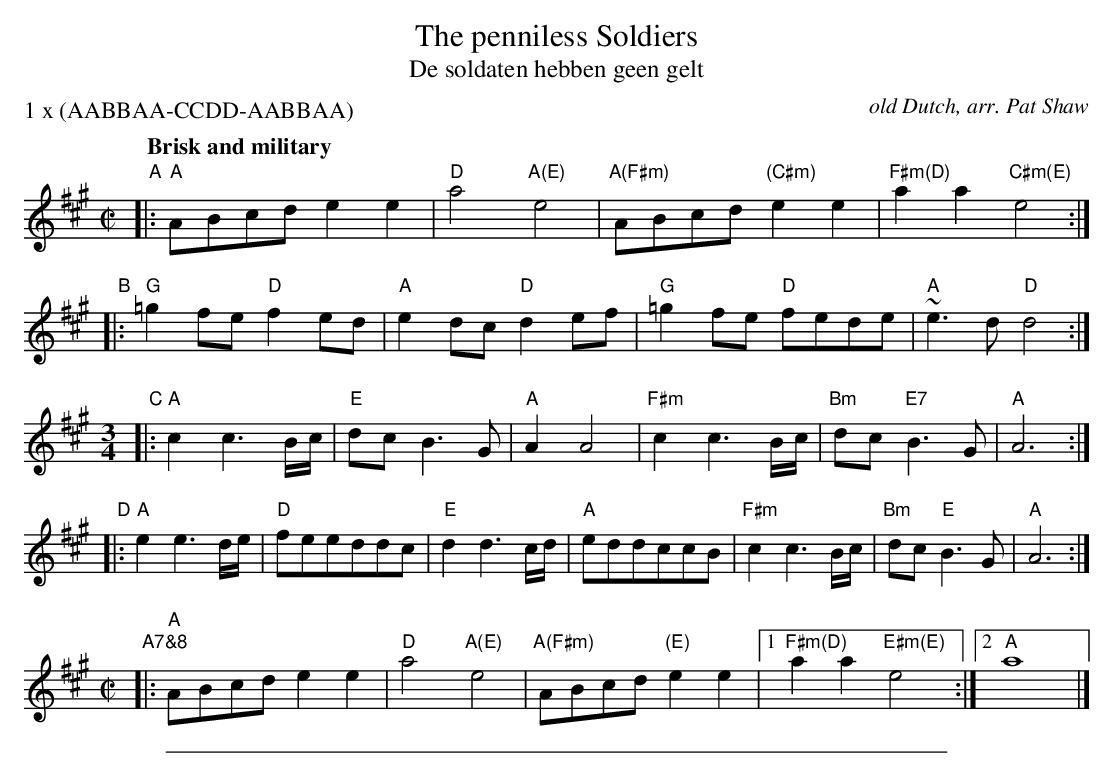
X:1
T: The penniless Soldiers
T: De soldaten hebben geen gelt
C: old Dutch, arr. Pat Shaw
P: 1 x (AABBAA-CCDD-AABBAA)
Q: "Brisk and military"
M: C|
L: 1/8
K: A
"A"|: "A"ABcd e2e2 | "D"a4 "A(E)"e4 | "A(F#m)"ABcd "(C#m)"e2e2 | "F#m(D)"a2a2 "C#m(E)"e4 :|
"B"|: "G"=g2fe "D"f2ed | "A"e2dc "D"d2ef | "G"=g2fe "D"fede | "A"~e3d "D"d4 :|
M: 3/4
"C"|: "A"c2 c3 B/c/ | "E"dc B3 G | "A"A2 A4 | "F#m"c2 c3 B/c/ | "Bm"dc "E7"B3 G | "A"A6 :|
"D"|: "A"e2e3 d/e/ | "D"feeddc | "E"d2 d3 c/d/ | "A"eddccB | "F#m"c2 c3 B/c/ | "Bm"dc "E"B3 G | "A"A6 :|
M: C|
"A7&8"|: "A"ABcd e2e2 | "D"a4 "A(E)"e4 | "A(F#m)"ABcd "(E)"e2e2 |1 "F#m(D)"a2a2 "E#m(E)"e4 :|2 "A"a8 |]
